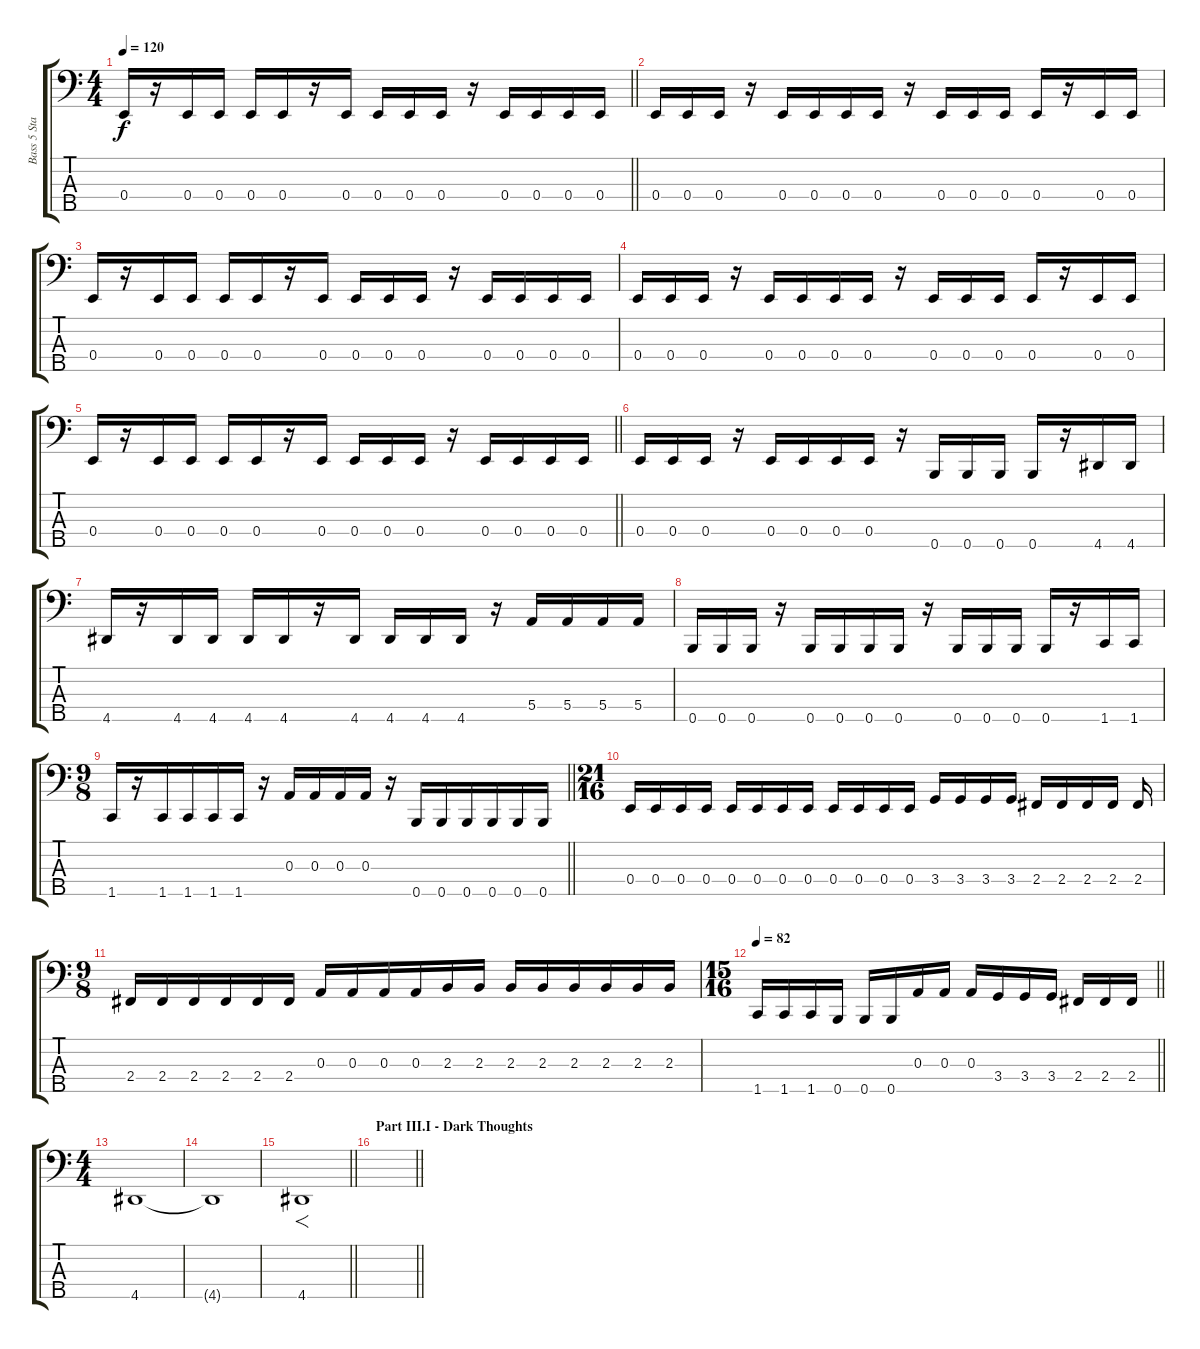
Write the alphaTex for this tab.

\track ("Bass 5 Standard" "Bass 5 Sta") {instrument electricbassfinger}
\staff {score tabs}
\tuning (G2 D2 A1 E1 B0) {hide}
\ts (4 4)
\tempo 120
\clef f4
\barLineRight lightlight
\ks c
0.4.16{dy f} r.16 0.4.16 0.4.16 0.4.16 0.4.16 r.16 0.4.16 0.4.16 0.4.16 0.4.16 r.16 0.4.16 0.4.16 0.4.16 0.4.16 |
0.4.16 0.4.16 0.4.16 r.16 0.4.16 0.4.16 0.4.16 0.4.16 r.16 0.4.16 0.4.16 0.4.16 0.4.16 r.16 0.4.16 0.4.16 |
0.4.16 r.16 0.4.16 0.4.16 0.4.16 0.4.16 r.16 0.4.16 0.4.16 0.4.16 0.4.16 r.16 0.4.16 0.4.16 0.4.16 0.4.16 |
0.4.16 0.4.16 0.4.16 r.16 0.4.16 0.4.16 0.4.16 0.4.16 r.16 0.4.16 0.4.16 0.4.16 0.4.16 r.16 0.4.16 0.4.16 |
\barLineRight lightlight
0.4.16 r.16 0.4.16 0.4.16 0.4.16 0.4.16 r.16 0.4.16 0.4.16 0.4.16 0.4.16 r.16 0.4.16 0.4.16 0.4.16 0.4.16 |
\section ("" "")
0.4.16 0.4.16 0.4.16 r.16 0.4.16 0.4.16 0.4.16 0.4.16 r.16 0.5.16 0.5.16 0.5.16 0.5.16 r.16 4.5.16 4.5.16 |
4.5.16 r.16 4.5.16 4.5.16 4.5.16 4.5.16 r.16 4.5.16 4.5.16 4.5.16 4.5.16 r.16 5.4.16 5.4.16 5.4.16 5.4.16 |
0.5.16 0.5.16 0.5.16 r.16 0.5.16 0.5.16 0.5.16 0.5.16 r.16 0.5.16 0.5.16 0.5.16 0.5.16 r.16 1.5.16 1.5.16 |
\ts (9 8)
\barLineRight lightlight
1.5.16 r.16 1.5.16 1.5.16 1.5.16 1.5.16 r.16 0.3.16 0.3.16 0.3.16 0.3.16 r.16 0.5.16 0.5.16 0.5.16 0.5.16 0.5.16 0.5.16 |
\ts (21 16)
0.4.16 0.4.16 0.4.16 0.4.16 0.4.16 0.4.16 0.4.16 0.4.16 0.4.16 0.4.16 0.4.16 0.4.16 3.4.16 3.4.16 3.4.16 3.4.16 2.4.16 2.4.16 2.4.16 2.4.16 2.4.16 |
\ts (9 8)
2.4.16 2.4.16 2.4.16 2.4.16 2.4.16 2.4.16 0.3.16 0.3.16 0.3.16 0.3.16 2.3.16 2.3.16 2.3.16 2.3.16 2.3.16 2.3.16 2.3.16 2.3.16 |
\ts (15 16)
\tempo 82
\barLineRight lightlight
1.5.16 1.5.16 1.5.16 0.5.16 0.5.16 0.5.16 0.3.16 0.3.16 0.3.16 3.4.16 3.4.16 3.4.16 2.4.16 2.4.16 2.4.16 |
\ts (4 4)
4.5.1 |
4.5{t}.1 |
\barLineRight lightlight
4.5.1{f volume 16} |
\section ("" "Part III.I - Dark Thoughts")
\barLineRight lightlight
